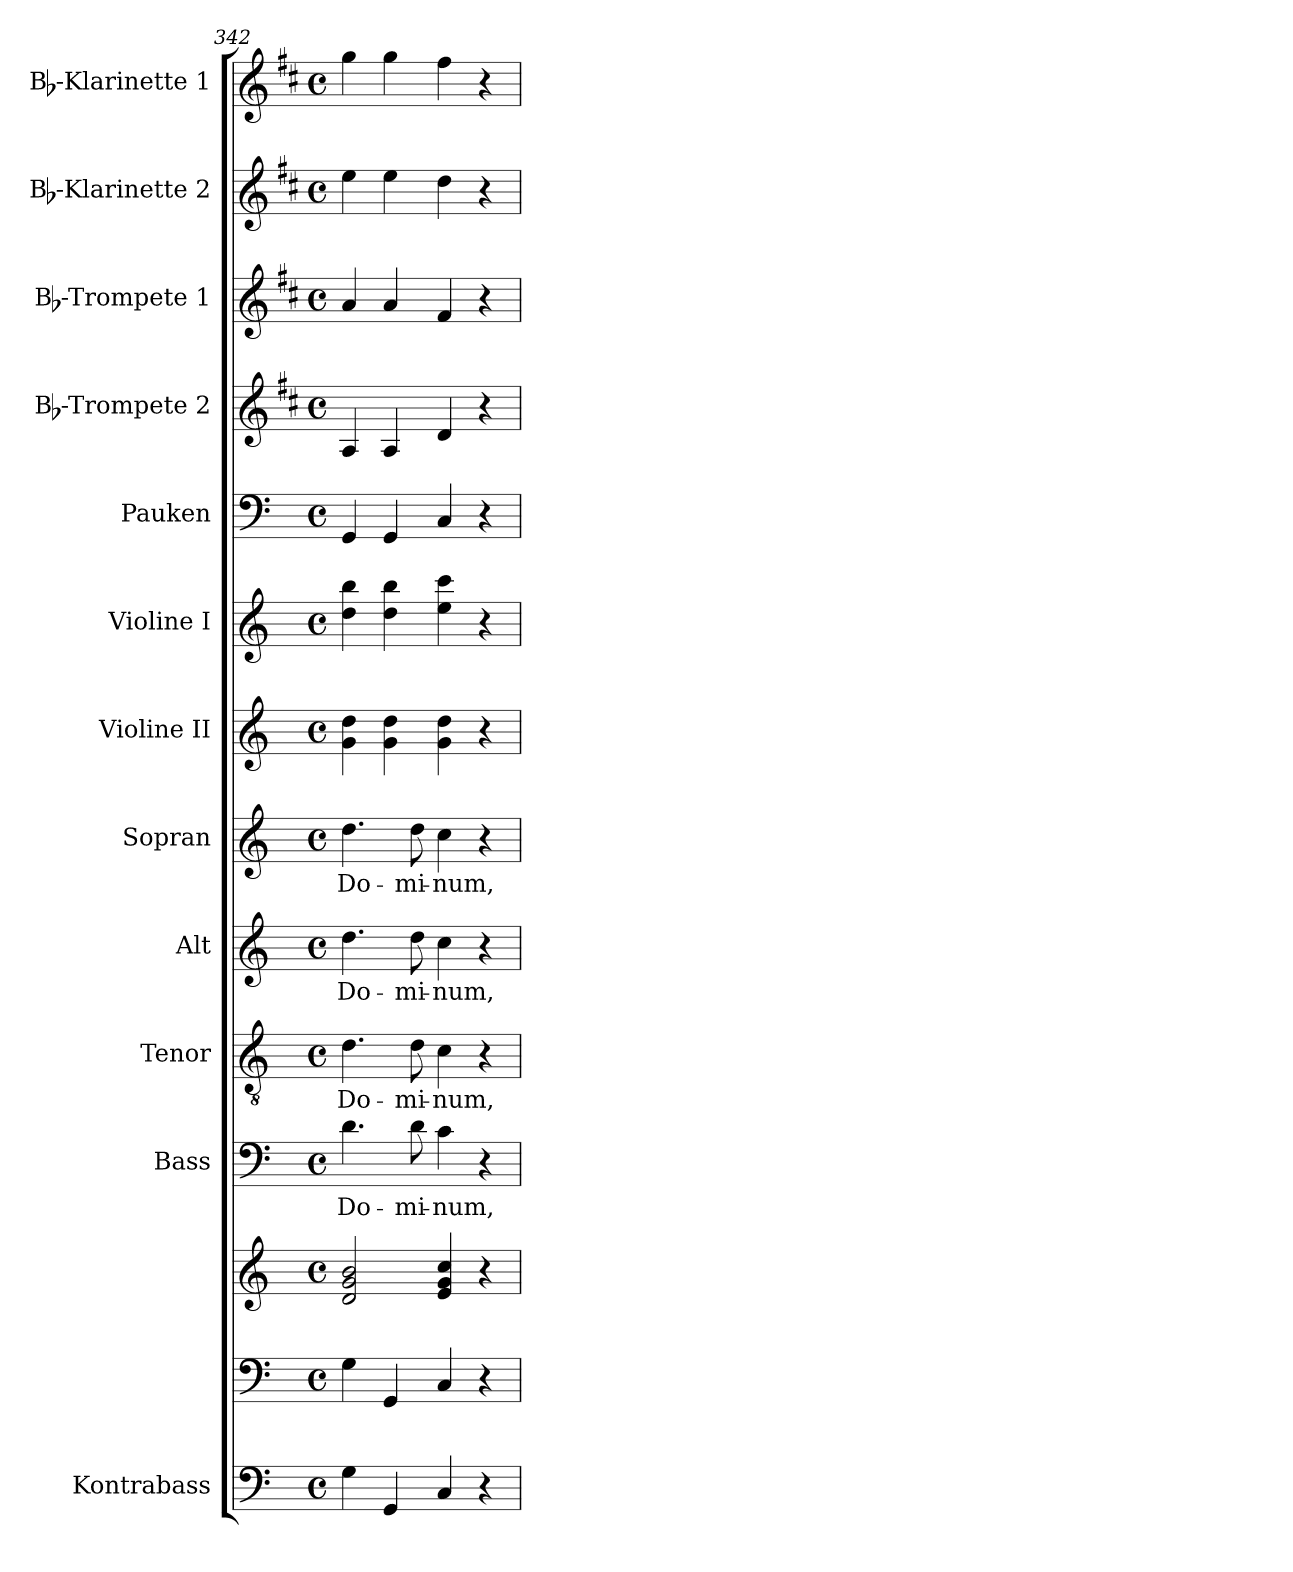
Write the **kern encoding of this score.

**kern	**kern	**kern	**kern	**text	**kern	**text	**kern	**text	**kern	**text	**kern	**kern	**kern	**kern	**kern	**kern	**kern
*part13	*part12	*part12	*part11	*part11	*part10	*part10	*part9	*part9	*part8	*part8	*part7	*part6	*part5	*part4	*part3	*part2	*part1
*staff14	*staff13	*staff12	*staff11	*staff11	*staff10	*staff10	*staff9	*staff9	*staff8	*staff8	*staff7	*staff6	*staff5	*staff4	*staff3	*staff2	*staff1
*I"Kontrabass	*	*	*I"Bass	*	*I"Tenor	*	*I"Alt	*	*I"Sopran	*	*I"Violine II	*I"Violine I	*I"Pauken	*I"Bb-Trompete 2	*I"Bb-Trompete 1	*I"Bb-Klarinette 2	*I"Bb-Klarinette 1
*I'Kb.	*	*	*I'B.	*	*I'T.	*	*I'A.	*	*I'S.	*	*I'Vl. II	*I'Vl. I	*I'Pk.	*I'Bb Trp. 2	*I'Bb Trp. 1	*I'Bb Kl. 2	*I'Bb Kl. 1
*clefF4	*clefF4	*clefG2	*clefF4	*	*clefGv2	*	*clefG2	*	*clefG2	*	*clefG2	*clefG2	*clefF4	*clefG2	*clefG2	*clefG2	*clefG2
*ITrd7c12	*	*	*	*	*	*	*	*	*	*	*	*	*	*ITrd1c2	*ITrd1c2	*ITrd1c2	*ITrd1c2
*k[]	*k[]	*k[]	*k[]	*	*k[]	*	*k[]	*	*k[]	*	*k[]	*k[]	*k[]	*k[]	*k[]	*k[]	*k[]
*C:	*C:	*C:	*C:	*	*C:	*	*C:	*	*C:	*	*C:	*C:	*C:	*C:	*C:	*C:	*C:
*M4/4	*M4/4	*M4/4	*M4/4	*	*M4/4	*	*M4/4	*	*M4/4	*	*M4/4	*M4/4	*M4/4	*M4/4	*M4/4	*M4/4	*M4/4
*met(c)	*met(c)	*met(c)	*met(c)	*	*met(c)	*	*met(c)	*	*met(c)	*	*met(c)	*met(c)	*met(c)	*met(c)	*met(c)	*met(c)	*met(c)
=342	=342	=342	=342	=342	=342	=342	=342	=342	=342	=342	=342	=342	=342	=342	=342	=342	=342
!	!	!	!	!LO:LY:b	!	!LO:LY:b	!	!LO:LY:b	!	!LO:LY:b	!	!	!	!	!	!	!
4GG\	4G\	2d/ 2g/ 2b/	4.d\	Do-	4.d\	Do-	4.dd\	Do-	4.dd\	Do-	4g\ 4dd\	4dd\ 4bb\	4GG/	4G/	4g/	4dd\	4ff\
4GGG/	4GG/	.	.	.	.	.	.	.	.	.	4g\ 4dd\	4dd\ 4bb\	4GG/	4G/	4g/	4dd\	4ff\
!	!	!	!	!LO:LY:b	!	!LO:LY:b	!	!LO:LY:b	!	!LO:LY:b	!	!	!	!	!	!	!
.	.	.	8d\	-mi-	8d\	-mi-	8dd\	-mi-	8dd\	-mi-	.	.	.	.	.	.	.
!	!	!	!	!LO:LY:b	!	!LO:LY:b	!	!LO:LY:b	!	!LO:LY:b	!	!	!	!	!	!	!
4CC/	4C/	4e/ 4g/ 4cc/	4c\	-num,	4c\	-num,	4cc\	-num,	4cc\	-num,	4g\ 4dd\	4ee\ 4ccc\	4C/	4c/	4e/	4cc\	4ee\
4r	4r	4r	4r	.	4r	.	4r	.	4r	.	4r	4r	4r	4r	4r	4r	4r
=	=	=	=	=	=	=	=	=	=	=	=	=	=	=	=	=	=
*-	*-	*-	*-	*-	*-	*-	*-	*-	*-	*-	*-	*-	*-	*-	*-	*-	*-
